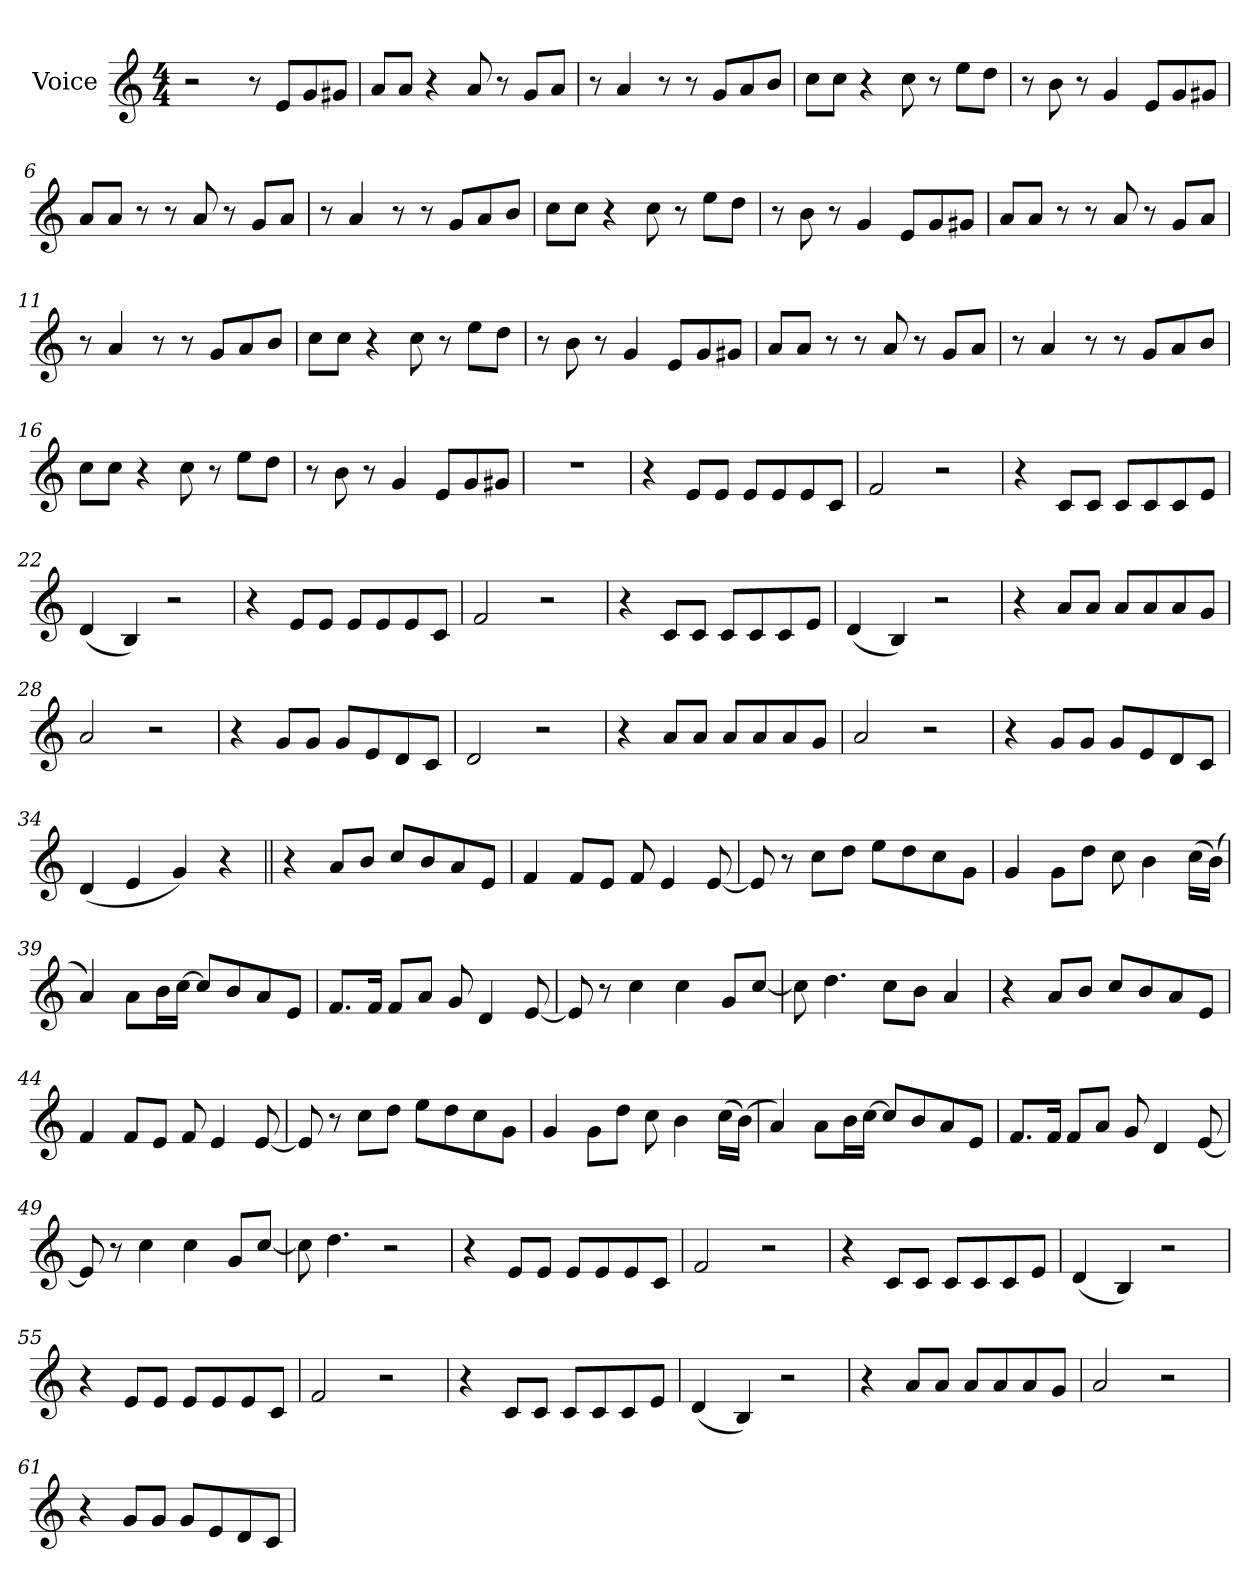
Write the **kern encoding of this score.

**kern
*part1
*staff1
*I"Voice
*I'Vc.
*clefG2
*k[]
*M4/4
=1
2r
8r
8eL
8g
8g#XJ
=2
8aL
8aJ
4r
8a
8r
8gL
8aJ
=3
8r
4a
8r
8r
8gL
8a
8bJ
=4
8ccL
8ccJ
4r
8cc
8r
8eeL
8ddJ
=5
8r
8b
8r
4g
8eL
8g
8g#XJ
=6
8aL
8aJ
8r
8r
8a
8r
8gL
8aJ
=7
8r
4a
8r
8r
8gL
8a
8bJ
=8
8ccL
8ccJ
4r
8cc
8r
8eeL
8ddJ
=9
8r
8b
8r
4g
8eL
8g
8g#XJ
=10
8aL
8aJ
8r
8r
8a
8r
8gL
8aJ
=11
8r
4a
8r
8r
8gL
8a
8bJ
=12
8ccL
8ccJ
4r
8cc
8r
8eeL
8ddJ
=13
8r
8b
8r
4g
8eL
8g
8g#XJ
=14
8aL
8aJ
8r
8r
8a
8r
8gL
8aJ
=15
8r
4a
8r
8r
8gL
8a
8bJ
=16
8ccL
8ccJ
4r
8cc
8r
8eeL
8ddJ
=17
8r
8b
8r
4g
8eL
8g
8g#XJ
=18
1r
=19
4r
8eL
8eJ
8eL
8e
8e
8cJ
=20
2f
2r
=21
4r
8cL
8cJ
8cL
8c
8c
8eJ
=22
(<4d
4B)
2r
=23
4r
8eL
8eJ
8eL
8e
8e
8cJ
=24
2f
2r
=25
4r
8cL
8cJ
8cL
8c
8c
8eJ
=26
(<4d
4B)
2r
=27
4r
8aL
8aJ
8aL
8a
8a
8gJ
=28
2a
2r
=29
4r
8gL
8gJ
8gL
8e
8d
8cJ
=30
2d
2r
=31
4r
8aL
8aJ
8aL
8a
8a
8gJ
=32
2a
2r
=33
4r
8gL
8gJ
8gL
8e
8d
8cJ
=34
(<4d
4e
4g)
4r
=35||
4r
8aL
8bJ
8ccL
8b
8a
8eJ
=36
4f
8fL
8eJ
8f
4e
[8e
=37
8e]
8r
8ccL
8ddJ
8eeL
8dd
8cc
8gJ
=38
4g
8gL
8ddJ
8cc
4b
(>16ccLL
(>16bJJ)
=39
4a)
8aL
16bL
[16ccJJ
8ccL]
8b
8a
8eJ
=40
8.fL
16fJk
8fL
8aJ
8g
4d
[8e
=41
8e]
8r
4cc
4cc
8gL
[8ccJ
=42
8cc]
4.dd
8ccL
8bJ
4a
=43
4r
8aL
8bJ
8ccL
8b
8a
8eJ
=44
4f
8fL
8eJ
8f
4e
[8e
=45
8e]
8r
8ccL
8ddJ
8eeL
8dd
8cc
8gJ
=46
4g
8gL
8ddJ
8cc
4b
(>16ccLL
(>16bJJ)
=47
4a)
8aL
16bL
[16ccJJ
8ccL]
8b
8a
8eJ
=48
8.fL
16fJk
8fL
8aJ
8g
4d
[8e
=49
8e]
8r
4cc
4cc
8gL
[8ccJ
=50
8cc]
4.dd
2r
=51
4r
8eL
8eJ
8eL
8e
8e
8cJ
=52
2f
2r
=53
4r
8cL
8cJ
8cL
8c
8c
8eJ
=54
(<4d
4B)
2r
=55
4r
8eL
8eJ
8eL
8e
8e
8cJ
=56
2f
2r
=57
4r
8cL
8cJ
8cL
8c
8c
8eJ
=58
(<4d
4B)
2r
=59
4r
8aL
8aJ
8aL
8a
8a
8gJ
=60
2a
2r
=61
4r
8gL
8gJ
8gL
8e
8d
8cJ
=
*-
